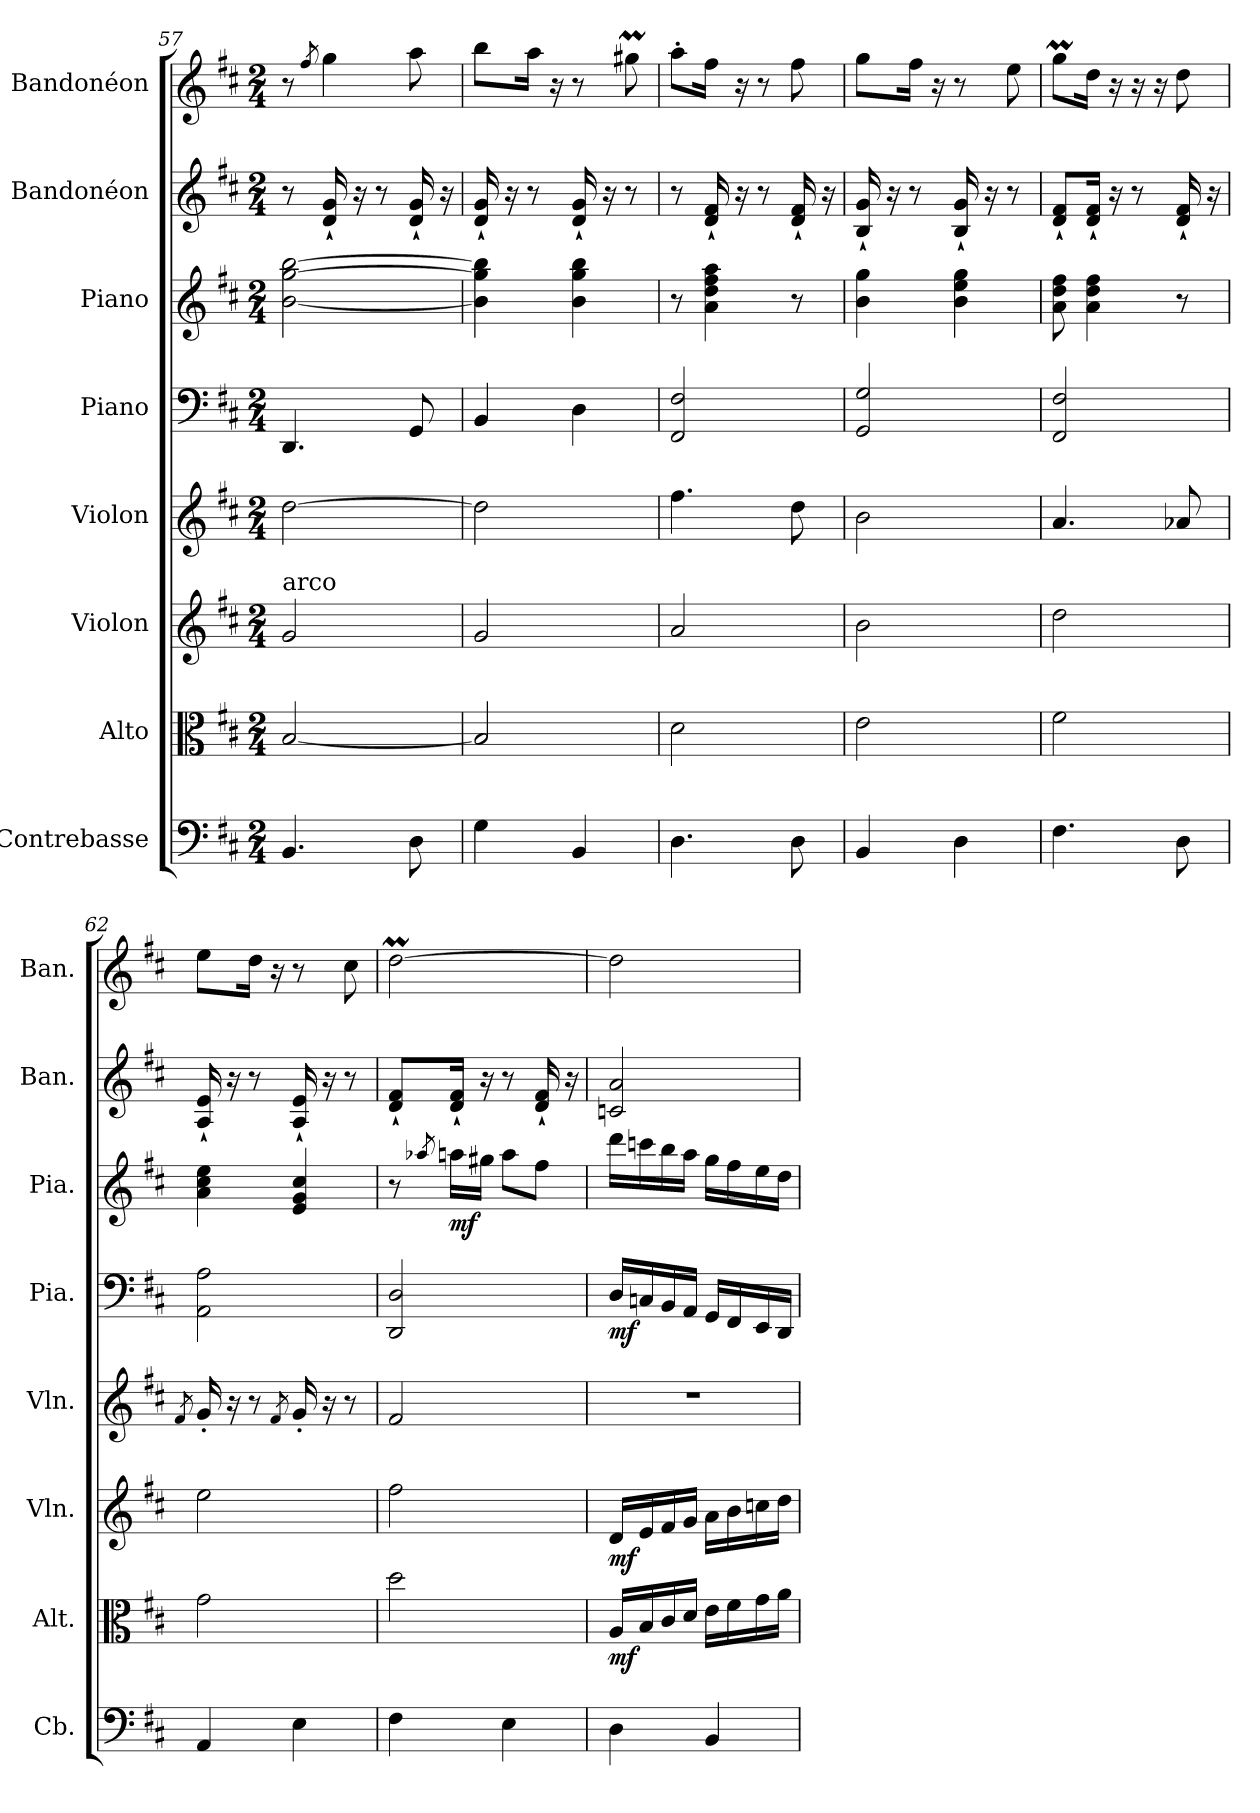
**kern	**kern	**dynam	**kern	**dynam	**kern	**kern	**dynam	**kern	**dynam	**kern	**kern
*part8	*part7	*part7	*part6	*part6	*part5	*part4	*part4	*part3	*part3	*part2	*part1
*staff8	*staff7	*staff7	*staff6	*staff6	*staff5	*staff4	*staff4	*staff3	*staff3	*staff2	*staff1
*I"Contrebasse	*I"Alto	*	*I"Violon	*	*I"Violon	*I"Piano	*	*I"Piano	*	*I"Bandonéon	*I"Bandonéon
*I'Cb.	*I'Alt.	*	*I'Vln.	*	*I'Vln.	*I'Pia.	*	*I'Pia.	*	*I'Ban.	*I'Ban.
*clefF4	*clefC3	*	*clefG2	*	*clefG2	*clefF4	*	*clefG2	*	*clefG2	*clefG2
*ITrd7c12	*	*	*	*	*	*	*	*	*	*	*
*k[f#c#]	*k[f#c#]	*	*k[f#c#]	*	*k[f#c#]	*k[f#c#]	*	*k[f#c#]	*	*k[f#c#]	*k[f#c#]
*M2/4	*M2/4	*	*M2/4	*	*M2/4	*M2/4	*	*M2/4	*	*M2/4	*M2/4
=57	=57	=57	=57	=57	=57	=57	=57	=57	=57	=57	=57
!	!	!	!LO:TX:a:t=arco	!	!	!	!	!	!	!	!
4.BBB/	[2B/	.	2g/	.	[2dd\	4.DD/	.	[2b\ [2gg\ [2bb\	.	8r	8r
.	.	.	.	.	.	.	.	.	.	.	8qff#/
.	.	.	.	.	.	.	.	.	.	16d/` 16g/`	4gg\
.	.	.	.	.	.	.	.	.	.	16r	.
.	.	.	.	.	.	.	.	.	.	8r	.
8DD\	.	.	.	.	.	8GG/	.	.	.	16d/` 16g/`	8aa\
.	.	.	.	.	.	.	.	.	.	16r	.
=58	=58	=58	=58	=58	=58	=58	=58	=58	=58	=58	=58
4GG\	2B/]	.	2g/	.	2dd\]	4BB/	.	4b\] 4gg\] 4bb\]	.	16d/` 16g/`	8bb\L
.	.	.	.	.	.	.	.	.	.	16r	.
.	.	.	.	.	.	.	.	.	.	8r	16aa\Jk
.	.	.	.	.	.	.	.	.	.	.	16r
4BBB/	.	.	.	.	.	4D\	.	4b\ 4gg\ 4bb\	.	16d/` 16g/`	8r
.	.	.	.	.	.	.	.	.	.	16r	.
.	.	.	.	.	.	.	.	.	.	8r	8gg#Xm\
=59	=59	=59	=59	=59	=59	=59	=59	=59	=59	=59	=59
4.DD\	2d\	.	2a/	.	4.ff#\	2FF#/ 2F#/	.	8r	.	8r	8aa'\L
.	.	.	.	.	.	.	.	4a\ 4dd\ 4ff#\ 4aa\	.	16d/` 16f#/`	16ff#\Jk
.	.	.	.	.	.	.	.	.	.	16r	16r
.	.	.	.	.	.	.	.	.	.	8r	8r
8DD\	.	.	.	.	8dd\	.	.	8r	.	16d/` 16f#/`	8ff#\
.	.	.	.	.	.	.	.	.	.	16r	.
!!LO:PB:g=z
=60	=60	=60	=60	=60	=60	=60	=60	=60	=60	=60	=60
4BBB/	2e\	.	2b\	.	2b\	2GG/ 2G/	.	4b\ 4gg\	.	16B/` 16g/`	8gg\L
.	.	.	.	.	.	.	.	.	.	16r	.
.	.	.	.	.	.	.	.	.	.	8r	16ff#\Jk
.	.	.	.	.	.	.	.	.	.	.	16r
4DD\	.	.	.	.	.	.	.	4b\ 4ee\ 4gg\	.	16B/` 16g/`	8r
.	.	.	.	.	.	.	.	.	.	16r	.
.	.	.	.	.	.	.	.	.	.	8r	8ee\
=61	=61	=61	=61	=61	=61	=61	=61	=61	=61	=61	=61
4.FF#\	2f#\	.	2dd\	.	4.a/	2FF#/ 2F#/	.	8a\ 8dd\ 8ff#\	.	8d/` 8f#/`L	8ggM\L
.	.	.	.	.	.	.	.	4a\ 4dd\ 4ff#\	.	16d/` 16f#/`Jk	16dd\Jk
.	.	.	.	.	.	.	.	.	.	16r	16r
.	.	.	.	.	.	.	.	.	.	8r	16r
.	.	.	.	.	.	.	.	.	.	.	16r
8DD\	.	.	.	.	8a-X/	.	.	8r	.	16d/` 16f#/`	8dd\
.	.	.	.	.	.	.	.	.	.	16r	.
=62	=62	=62	=62	=62	=62	=62	=62	=62	=62	=62	=62
.	.	.	.	.	8qf#/	.	.	.	.	.	.
4AAA/	2g\	.	2ee\	.	16g'/	2AA\ 2A\	.	4a\ 4cc#\ 4ee\	.	16A/` 16e/`	8ee\L
.	.	.	.	.	16r	.	.	.	.	16r	.
.	.	.	.	.	8r	.	.	.	.	8r	16dd\Jk
.	.	.	.	.	.	.	.	.	.	.	16r
.	.	.	.	.	8qf#/	.	.	.	.	.	.
4EE\	.	.	.	.	16g'/	.	.	4e/ 4g/ 4cc#/	.	16A/` 16e/`	8r
.	.	.	.	.	16r	.	.	.	.	16r	.
.	.	.	.	.	8r	.	.	.	.	8r	8cc#\
=63	=63	=63	=63	=63	=63	=63	=63	=63	=63	=63	=63
4FF#\	2dd\	.	2ff#\	.	2f#/	2DD/ 2D/	.	8r	.	8d/` 8f#/`L	[2ddM\
.	.	.	.	.	.	.	.	8qaa-X/	.	.	.
!	!	!	!	!	!	!	!	!	!LO:DY:b	!	!
.	.	.	.	.	.	.	.	16aan\LL	mf	16d/` 16f#/`Jk	.
.	.	.	.	.	.	.	.	16gg#X\JJ	.	16r	.
4EE\	.	.	.	.	.	.	.	8aa\L	.	8r	.
.	.	.	.	.	.	.	.	8ff#\J	.	16d/` 16f#/`	.
.	.	.	.	.	.	.	.	.	.	16r	.
!!LO:PB:g=z
=64	=64	=64	=64	=64	=64	=64	=64	=64	=64	=64	=64
!	!	!LO:DY:b	!	!LO:DY:b	!	!	!LO:DY:b	!	!	!	!
4DD\	16A/LL	mf	16d/LL	mf	2r	16D/LL	mf	16ddd\LL	.	2cn/ 2a/	2dd\]
.	16B/	.	16e/	.	.	16Cn/	.	16cccn\	.	.	.
.	16c#/	.	16f#/	.	.	16BB/	.	16bb\	.	.	.
.	16d/JJ	.	16g/JJ	.	.	16AA/JJ	.	16aa\JJ	.	.	.
4BBB/	16e\LL	.	16a\LL	.	.	16GG/LL	.	16gg\LL	.	.	.
.	16f#\	.	16b\	.	.	16FF#/	.	16ff#\	.	.	.
.	16g\	.	16ccn\	.	.	16EE/	.	16ee\	.	.	.
.	16a\JJ	.	16dd\JJ	.	.	16DD/JJ	.	16dd\JJ	.	.	.
=	=	=	=	=	=	=	=	=	=	=	=
*-	*-	*-	*-	*-	*-	*-	*-	*-	*-	*-	*-
